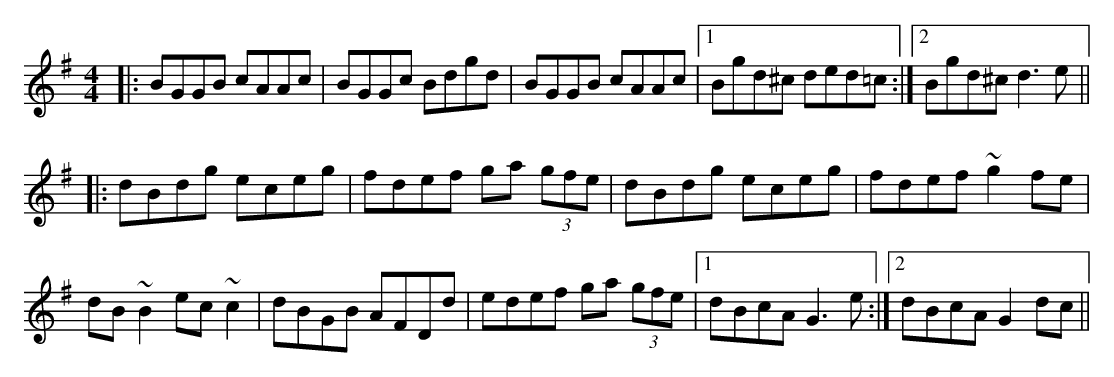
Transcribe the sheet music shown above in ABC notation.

X:1
M:4/4
K:G
|:BGGB cAAc|BGGc Bdgd|BGGB cAAc|1 Bgd^c ded=c:|2 Bgd^c d3e||
|:dBdg eceg|fdef ga (3gfe|dBdg eceg|fdef ~g2fe|
dB~B2 ec~c2|dBGB AFDd|edef ga (3gfe|1 dBcA G3e:|2 dBcA G2dc||
